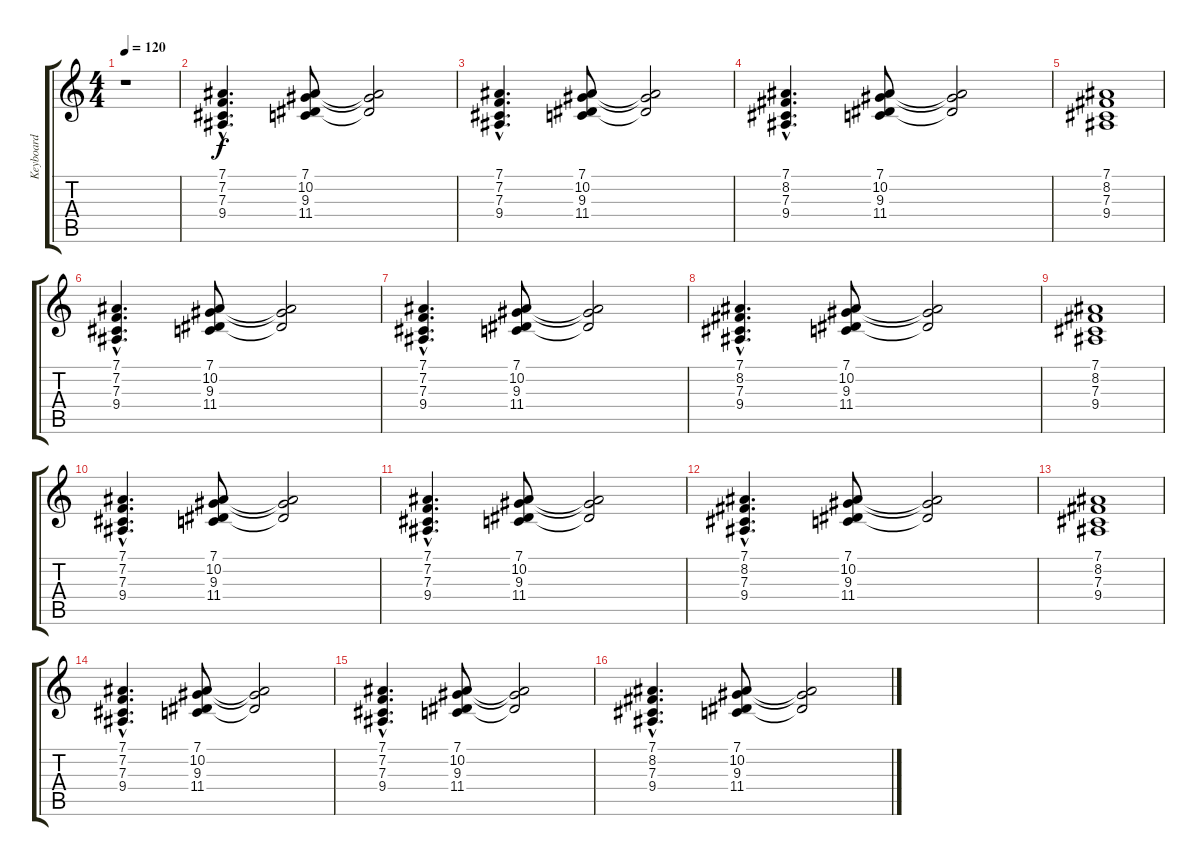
\track ("Keyboard" "Keyboard") {instrument stringensemble1}
\staff {score tabs}
\tuning (Eb4 Bb3 Gb3 Db3 Bb2 F2) {hide}
\ts (4 4)
\tempo 120
\clef g2
\ks c
r.1{dy f instrument stringensemble1} |
(7.1{hac} 7.2{hac} 7.3{hac} 9.4{hac}).4{d} (7.1 10.2 9.3 11.4).8 (7.1{t} 10.2{t} 9.3{t}).2 |
(7.1{hac} 7.2{hac} 7.3{hac} 9.4{hac}).4{d} (7.1 10.2 9.3 11.4).8 (7.1{t} 10.2{t} 9.3{t}).2 |
(7.1{hac} 8.2{hac} 7.3{hac} 9.4{hac}).4{d} (7.1 10.2 9.3 11.4).8 (7.1{t} 10.2{t} 9.3{t}).2 |
(7.1 8.2 7.3 9.4).1 |
(7.1{hac} 7.2{hac} 7.3{hac} 9.4{hac}).4{d} (7.1 10.2 9.3 11.4).8 (7.1{t} 10.2{t} 9.3{t}).2 |
(7.1{hac} 7.2{hac} 7.3{hac} 9.4{hac}).4{d} (7.1 10.2 9.3 11.4).8 (7.1{t} 10.2{t} 9.3{t}).2 |
(7.1{hac} 8.2{hac} 7.3{hac} 9.4{hac}).4{d} (7.1 10.2 9.3 11.4).8 (7.1{t} 10.2{t} 9.3{t}).2 |
(7.1 8.2 7.3 9.4).1 |
(7.1{hac} 7.2{hac} 7.3{hac} 9.4{hac}).4{d} (7.1 10.2 9.3 11.4).8 (7.1{t} 10.2{t} 9.3{t}).2 |
(7.1{hac} 7.2{hac} 7.3{hac} 9.4{hac}).4{d} (7.1 10.2 9.3 11.4).8 (7.1{t} 10.2{t} 9.3{t}).2 |
(7.1{hac} 8.2{hac} 7.3{hac} 9.4{hac}).4{d} (7.1 10.2 9.3 11.4).8 (7.1{t} 10.2{t} 9.3{t}).2 |
(7.1 8.2 7.3 9.4).1 |
(7.1{hac} 7.2{hac} 7.3{hac} 9.4{hac}).4{d} (7.1 10.2 9.3 11.4).8 (7.1{t} 10.2{t} 9.3{t}).2 |
(7.1{hac} 7.2{hac} 7.3{hac} 9.4{hac}).4{d} (7.1 10.2 9.3 11.4).8 (7.1{t} 10.2{t} 9.3{t}).2 |
(7.1{hac} 8.2{hac} 7.3{hac} 9.4{hac}).4{d} (7.1 10.2 9.3 11.4).8 (7.1{t} 10.2{t} 9.3{t}).2
